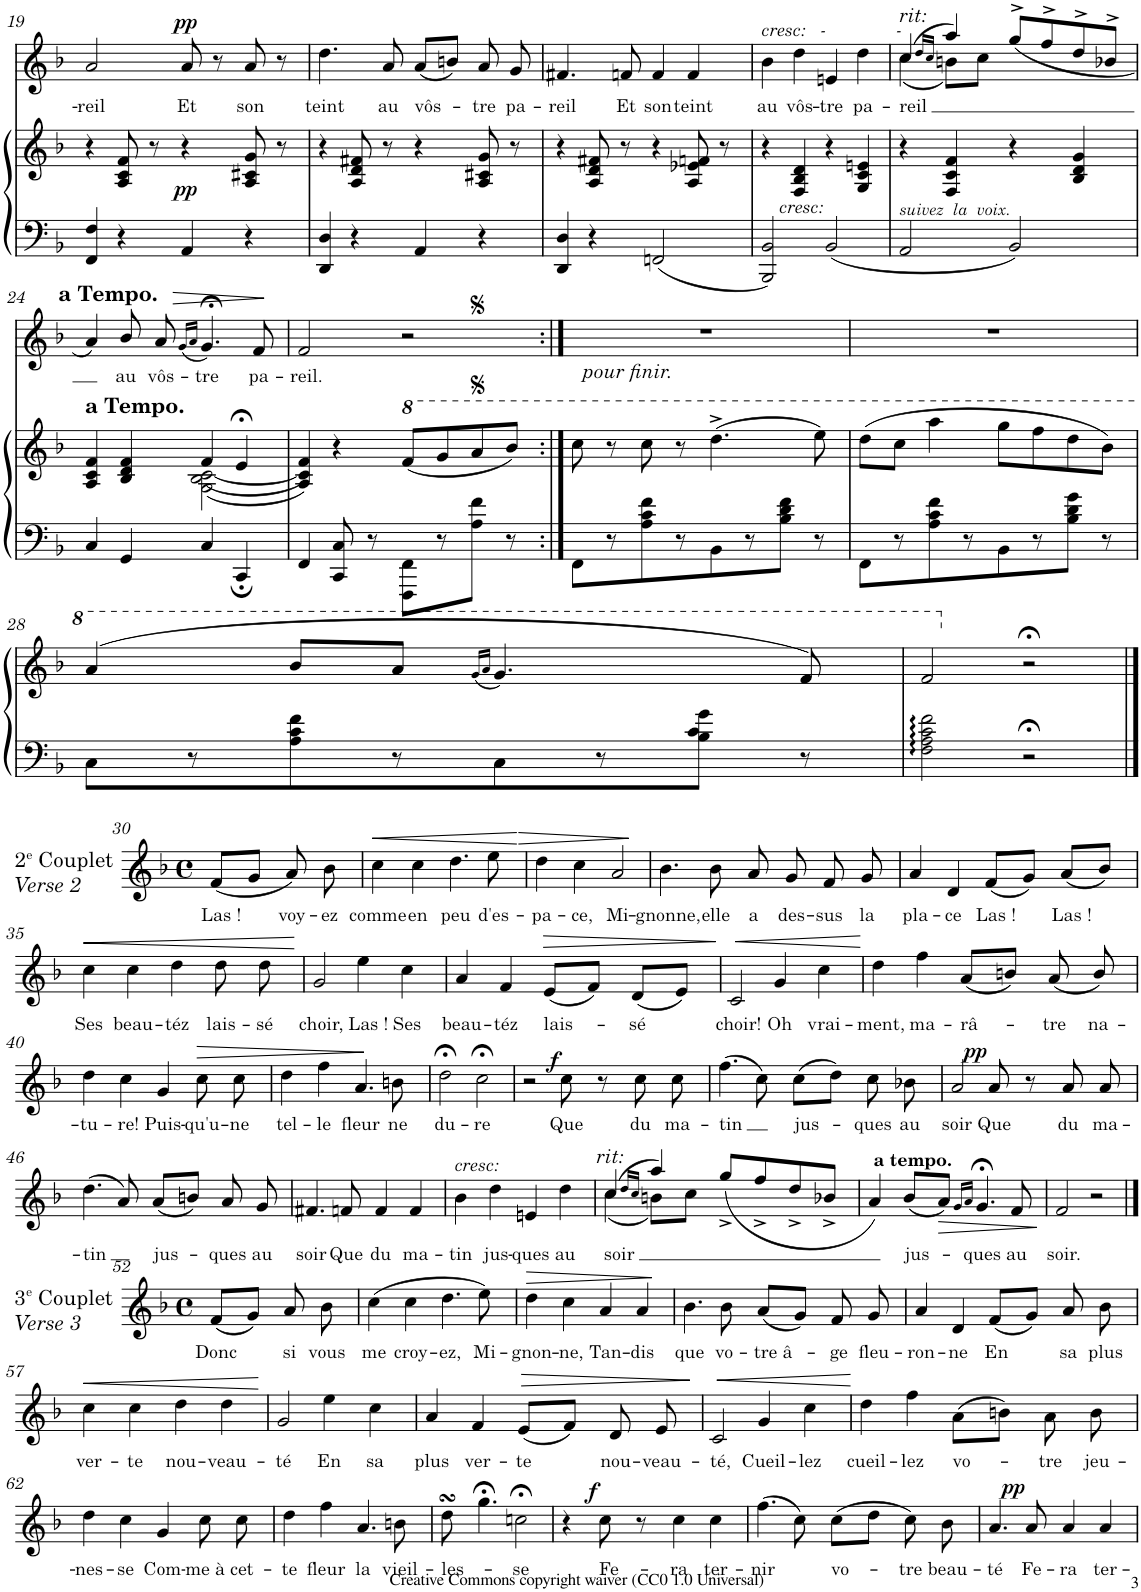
**kern	**kern	**dynam	**kern	**text	**dynam
*part2	*part2	*part2	*part1	*part1	*part1
*staff3	*staff2	*staff2/3	*staff1	*staff1	*staff1
*I"Piano	*	*	*I"Chant Voice	*	*
*I'Pno	*	*	*	*	*
!!LO:PB:g=z
*clefF4	*clefG2	*	*clefG2	*	*
*k[b-]	*k[b-]	*	*k[b-]	*	*
*M4/4	*M4/4	*	*M4/4	*	*
*met(c)	*met(c)	*	*met(c)	*	*
=19	=19	=19	=19	=19	=19
!	!	!	!	!LO:LY:b	!
4FF/ 4F/	4r	.	2a/	-reil	.
4r	8A/ 8c/ 8f/	.	.	.	.
.	8r	.	.	.	.
!	!	!LO:DY:b	!	!LO:LY:b	!LO:DY:a
4AA/	4r	pp	8a/	Et	pp
.	.	.	8r	.	.
!	!	!	!	!LO:LY:b	!
4r	8A/ 8c#X/ 8g/	.	8a/	son	.
.	8r	.	8r	.	.
=20	=20	=20	=20	=20	=20
!	!	!	!	!LO:LY:b	!
4DD/ 4D/	4r	.	4.dd\	teint	.
4r	8A/ 8d/ 8f#X/	.	.	.	.
!	!	!	!	!LO:LY:b	!
.	8r	.	8a/	au	.
!	!	!	!	!LO:LY:b	!
4AA/	4r	.	(8a/L	vôs-	.
.	.	.	8bn/J)	.	.
!	!	!	!	!LO:LY:b	!
4r	8A/ 8c#X/ 8g/	.	8a/	-tre	.
!	!	!	!	!LO:LY:b	!
.	8r	.	8g/	pa-	.
=21	=21	=21	=21	=21	=21
!	!	!	!	!LO:LY:b	!
4DD/ 4D/	4r	.	4.f#X/	-reil	.
4r	8A/ 8d/ 8f#X/	.	.	.	.
!	!	!	!	!LO:LY:b	!
.	8r	.	8fn/	Et	.
!	!	!	!	!LO:LY:b	!
2FFn/	4r	.	4f/	son	.
!	!	!	!	!LO:LY:b	!
.	8A/ 8e-X/ 8fn/	.	4f/	teint	.
.	8r	.	.	.	.
=22	=22	=22	=22	=22	=22
!	!	!	!LO:TX:a:i:t=cresc&colon;   -              -	!	!
!	!LO:TX:b:i:t=cresc&colon;	!	!	!	!
!	!	!	!	!LO:LY:b	!
2BBB-/ 2BB-/	4r	.	4b-\	au	.
!	!	!	!	!LO:LY:b	!
.	4F/ 4B-/ 4d/	.	4dd\	vôs-	.
!	!	!	!	!LO:LY:b	!
2BB-/	4r	.	4en/	-tre	.
!	!	!	!	!LO:LY:b	!
.	4G/ 4c/ 4en/	.	4dd\	pa-	.
=23	=23	=23	=23	=23	=23
!	!	!	!LO:TX:a:i:t=rit&colon;	!	!
!LO:TX:a:i:t=suivez  la  voix.	!	!	!	!	!
!	!	!	!	!LO:LY:b	!
*	*	*	*^	*	*
2AA/	4r	.	(4cc/	(4cc\	-reil	.
.	.	.	.	16qdd/LL	.	.
.	.	.	.	16qcc/JJ	.	.
.	4F/ 4c/ 4f/	.	4aa/)	8bn\L)	.	.
.	.	.	.	8cc\J	.	.
2BB-/	4r	.	(8gg^>/L	2ryy	.	.
.	.	.	8ff^>/	.	.	.
.	4B-/ 4d/ 4g/	.	8dd^>/	.	.	.
.	.	.	8b-X^>/J	.	.	.
*	*	*	*v	*v	*	*
!!LO:LB:g=z
=24	=24	=24	=24	=24	=24
*	*^	*	*	*	*
!	!	!	!	!LO:TX:a:B:t=a Tempo.	!	!
!	!LO:TX:a:B:t=a Tempo.	!	!	!	!	!
4C/	4A/ 4c/ 4f/	2ryy	.	4a/)	.	.
!	!	!	!	!	!LO:LY:b	!
4GG/	4B-/ 4d/ 4f/	.	.	8b-/	au	.
!	!	!	!	!	!LO:LY:b	!LO:HP:b
.	.	.	.	8a/	vôs-	>
.	.	.	.	(16qg/LL	.	.
.	.	.	.	16qa/JJ	.	.
!	!	!	!	!	!LO:LY:b	!
4C/	4f/	((2G\ 2B-\ [2c\	.	4.g;</)	-tre	.
4CC;/	4e;</	.	.	.	.	.
!	!	!	!	!	!LO:LY:b	!
.	.	.	.	8f/	pa-	.
*	*v	*v	*	*	*	*
.	.	.	.	.	]
=25	=25	=25	=25	=25	=25
!	!	!	!	!LO:LY:b	!
4FF/	4A/ 4c/] 4f/))	.	2f/	-reil.	.
8CC/ 8C/	4r	.	.	.	.
8r	.	.	.	.	.
*	*8va	*	*	*	*
8FFF\ 8FF\L	(8ff/L	.	2r	.	.
8r	8gg/	.	.	.	.
8A\ 8f\J	8aa/	.	.	.	.
8r	8bb-/J)	.	.	.	.
=26:|!	=26:|!	=26:|!	=26:|!	=26:|!	=26:|!
!	!LO:TX:a:i:t=pour finir.	!	!	!	!
8FF\L	8ccc\	.	1r	.	.
8r	8r	.	.	.	.
8A\ 8c\ 8f\	8ccc\	.	.	.	.
8r	8r	.	.	.	.
8BB-\	(4.ddd^\	.	.	.	.
8r	.	.	.	.	.
8B-\ 8d\ 8f\J	.	.	.	.	.
8r	8eee\)	.	.	.	.
=27	=27	=27	=27	=27	=27
8FF\L	(8ddd\L	.	1r	.	.
8r	8ccc\J	.	.	.	.
8A\ 8c\ 8f\	4aaa\	.	.	.	.
8r	.	.	.	.	.
8BB-\	8ggg\L	.	.	.	.
8r	8fff\	.	.	.	.
8B-\ 8d\ 8g\J	8ddd\	.	.	.	.
8r	8bb-\J)	.	.	.	.
!!LO:LB:g=z
=28	=28	=28	=28	=28	=28
8C\L	(>4aa/	.	1r	.	.
8r	.	.	.	.	.
8A\ 8c\ 8f\	8bb-/L	.	.	.	.
8r	8aa/J	.	.	.	.
.	(16qgg/LL	.	.	.	.
.	16qaa/JJ	.	.	.	.
8C\	4.gg/)	.	.	.	.
8r	.	.	.	.	.
8B-\ 8c\ 8g\J	.	.	.	.	.
8r	8ff/)	.	.	.	.
=29	=29	=29	=29	=29	=29
2F\: 2A\: 2c\: 2f\:	2ff/	.	1r	.	.
*	*X8va	*	*	*	*
2r;<	2r;<	.	.	.	.
!!LO:LB:g=z
==30	==30	==30	==30	==30	==30
*M4/4	*M4/4	*	*M4/4	*	*
*met(c)	*met(c)	*	*met(c)	*	*
!	!	!	!	!LO:LY:b	!
2r	2r	.	(8f/L	Las !	.
.	.	.	8g/J	.	.
!	!	!	!	!LO:LY:b	!
.	.	.	8a/)	voy-	.
!	!	!	!	!LO:LY:b	!
.	.	.	8b-\	-ez	.
=31	=31	=31	=31	=31	=31
!	!	!	!	!LO:LY:b	!LO:HP:b
1r	1r	.	4cc\	comme	<
!	!	!	!	!LO:LY:b	!
.	.	.	4cc\	en	.
!	!	!	!	!LO:LY:b	!
.	.	.	4.dd\	peu	.
!	!	!	!	!LO:LY:b	!
.	.	.	8ee\	d'es-	.
.	.	.	.	.	[
=32	=32	=32	=32	=32	=32
!	!	!	!	!LO:LY:b	!LO:HP:b
1r	1r	.	4dd\	-pa-	>
!	!	!	!	!LO:LY:b	!
.	.	.	4cc\	-ce,	.
!	!	!	!	!LO:LY:b	!
.	.	.	2a/	Mi-	.
.	.	.	.	.	]
=33	=33	=33	=33	=33	=33
!	!	!	!	!LO:LY:b	!
1r	1r	.	4.b-\	-gnonne,	.
!	!	!	!	!LO:LY:b	!
.	.	.	8b-\	elle	.
!	!	!	!	!LO:LY:b	!
.	.	.	8a/	a	.
!	!	!	!	!LO:LY:b	!
.	.	.	8g/	des-	.
!	!	!	!	!LO:LY:b	!
.	.	.	8f/	-sus	.
!	!	!	!	!LO:LY:b	!
.	.	.	8g/	la	.
=34	=34	=34	=34	=34	=34
!	!	!	!	!LO:LY:b	!
1r	1r	.	4a/	pla-	.
!	!	!	!	!LO:LY:b	!
.	.	.	4d/	-ce	.
!	!	!	!	!LO:LY:b	!
.	.	.	(8f/L	Las !	.
.	.	.	8g/J)	.	.
!	!	!	!	!LO:LY:b	!
.	.	.	(8a/L	Las !	.
.	.	.	8b-/J)	.	.
!!LO:LB:g=z
=35	=35	=35	=35	=35	=35
!	!	!	!	!LO:LY:b	!LO:HP:b
1r	1r	.	4cc\	Ses	<
!	!	!	!	!LO:LY:b	!
.	.	.	4cc\	beau-	.
!	!	!	!	!LO:LY:b	!
.	.	.	4dd\	-téz	.
!	!	!	!	!LO:LY:b	!
.	.	.	8dd\	lais-	.
!	!	!	!	!LO:LY:b	!
.	.	.	8dd\	-sé	.
.	.	.	.	.	[
=36	=36	=36	=36	=36	=36
!	!	!	!	!LO:LY:b	!
1r	1r	.	2g/	choir,	.
!	!	!	!	!LO:LY:b	!
.	.	.	4ee\	Las !	.
!	!	!	!	!LO:LY:b	!
.	.	.	4cc\	Ses	.
=37	=37	=37	=37	=37	=37
!	!	!	!	!LO:LY:b	!
1r	1r	.	4a/	beau-	.
!	!	!	!	!LO:LY:b	!
.	.	.	4f/	-téz	.
!	!	!	!	!LO:LY:b	!LO:HP:b
.	.	.	(8e/L	lais-	>
.	.	.	8f/J)	.	.
!	!	!	!	!LO:LY:b	!
.	.	.	(8d/L	-sé	.
.	.	.	8e/J)	.	.
.	.	.	.	.	]
=38	=38	=38	=38	=38	=38
!	!	!	!	!LO:LY:b	!LO:HP:b
1r	1r	.	2c/	choir!	<
!	!	!	!	!LO:LY:b	!
.	.	.	4g/	Oh	.
!	!	!	!	!LO:LY:b	!
.	.	.	4cc\	vrai-	.
.	.	.	.	.	[
=39	=39	=39	=39	=39	=39
!	!	!	!	!LO:LY:b	!
1r	1r	.	4dd\	-ment,	.
!	!	!	!	!LO:LY:b	!
.	.	.	4ff\	ma-	.
!	!	!	!	!LO:LY:b	!
.	.	.	(8a/L	-râ-	.
.	.	.	8bn/J)	.	.
!	!	!	!	!LO:LY:b	!
.	.	.	(8a/	-tre	.
!	!	!	!	!LO:LY:b	!
.	.	.	8b/)	na-	.
!!LO:LB:g=z
=40	=40	=40	=40	=40	=40
!	!	!	!	!LO:LY:b	!
1r	1r	.	4dd\	-tu-	.
!	!	!	!	!LO:LY:b	!
.	.	.	4cc\	-re!	.
!	!	!	!	!LO:LY:b	!
.	.	.	4g/	Puis-	.
!	!	!	!	!LO:LY:b	!LO:HP:b
.	.	.	8cc\	-qu'u-	>
!	!	!	!	!LO:LY:b	!
.	.	.	8cc\	-ne	.
=41	=41	=41	=41	=41	=41
!	!	!	!	!LO:LY:b	!
1r	1r	.	4dd\	tel-	.
!	!	!	!	!LO:LY:b	!
.	.	.	4ff\	-le	.
!	!	!	!	!LO:LY:b	!
.	.	.	4.a/	fleur	]
!	!	!	!	!LO:LY:b	!
.	.	.	8bn\	ne	.
=42	=42	=42	=42	=42	=42
!	!	!	!	!LO:LY:b	!
1r	1r	.	2dd;<\	du-	.
!	!	!	!	!LO:LY:b	!
.	.	.	2cc;<\	-re	.
=43	=43	=43	=43	=43	=43
1r	1r	.	2r	.	.
!	!	!	!	!LO:LY:b	!LO:DY:a
.	.	.	8cc\	Que	f
.	.	.	8r	.	.
!	!	!	!	!LO:LY:b	!
.	.	.	8cc\	du	.
!	!	!	!	!LO:LY:b	!
.	.	.	8cc\	ma-	.
=44	=44	=44	=44	=44	=44
!	!	!	!	!LO:LY:b	!
1r	1r	.	(4.ff\	-tin	.
.	.	.	8cc\)	.	.
!	!	!	!	!LO:LY:b	!
.	.	.	(8cc\L	jus-	.
.	.	.	8dd\J)	.	.
!	!	!	!	!LO:LY:b	!
.	.	.	8cc\	-ques	.
!	!	!	!	!LO:LY:b	!
.	.	.	8b-X\	au	.
=45	=45	=45	=45	=45	=45
!	!	!	!	!LO:LY:b	!
1r	1r	.	2a/	soir	.
!	!	!	!	!LO:LY:b	!LO:DY:a
.	.	.	8a/	Que	pp
.	.	.	8r	.	.
!	!	!	!	!LO:LY:b	!
.	.	.	8a/	du	.
!	!	!	!	!LO:LY:b	!
.	.	.	8a/	ma-	.
!!LO:LB:g=z
=46	=46	=46	=46	=46	=46
!	!	!	!	!LO:LY:b	!
1r	1r	.	(4.dd\	-tin	.
.	.	.	8a/)	.	.
!	!	!	!	!LO:LY:b	!
.	.	.	(8a/L	jus-	.
.	.	.	8bn/J)	.	.
!	!	!	!	!LO:LY:b	!
.	.	.	8a/	-ques	.
!	!	!	!	!LO:LY:b	!
.	.	.	8g/	au	.
=47	=47	=47	=47	=47	=47
!	!	!	!	!LO:LY:b	!
1r	1r	.	4.f#X/	soir	.
!	!	!	!	!LO:LY:b	!
.	.	.	8fn/	Que	.
!	!	!	!	!LO:LY:b	!
.	.	.	4f/	du	.
!	!	!	!	!LO:LY:b	!
.	.	.	4f/	ma-	.
=48	=48	=48	=48	=48	=48
!	!	!	!LO:TX:a:i:t=cresc&colon;	!	!
!	!	!	!	!LO:LY:b	!
1r	1r	.	4b-\	-tin	.
!	!	!	!	!LO:LY:b	!
.	.	.	4dd\	jus-	.
!	!	!	!	!LO:LY:b	!
.	.	.	4en/	-ques	.
!	!	!	!	!LO:LY:b	!
.	.	.	4dd\	au	.
=49	=49	=49	=49	=49	=49
!	!	!	!LO:TX:a:i:t=rit&colon;	!	!
!	!	!	!	!LO:LY:b	!
*	*	*	*^	*	*
1r	1r	.	(4cc/	(4cc\	-soir	.
.	.	.	.	16qdd/LL	.	.
.	.	.	.	16qcc/JJ	.	.
.	.	.	4aa/)	8bn\L)	.	.
.	.	.	.	8cc\J	.	.
.	.	.	(8gg^</L	2ryy	.	.
.	.	.	8ff^</	.	.	.
.	.	.	8dd^</	.	.	.
.	.	.	8b-X^</J	.	.	.
*	*	*	*v	*v	*	*
=50	=50	=50	=50	=50	=50
!	!	!	!LO:TX:a:B:t=a tempo.	!	!
1r	1r	.	4a/)	.	.
!	!	!	!	!LO:LY:b	!
.	.	.	(8b-/L	jus-	.
!	!	!	!	!	!LO:HP:b
.	.	.	8a/J)	.	>
.	.	.	16qg/LL	.	.
.	.	.	16qa/JJ	.	.
!	!	!	!	!LO:LY:b	!
.	.	.	4.g;</	-ques	.
!	!	!	!	!LO:LY:b	!
.	.	.	8f/	au	.
.	.	.	.	.	]
=51	=51	=51	=51	=51	=51
!	!	!	!	!LO:LY:b	!
1r	1r	.	2f/	soir.	.
.	.	.	2r	.	.
!!LO:LB:g=z
==52	==52	==52	==52	==52	==52
*M4/4	*M4/4	*	*M4/4	*	*
*met(c)	*met(c)	*	*met(c)	*	*
!	!	!	!	!LO:LY:b	!
2r	2r	.	(8f/L	Donc	.
.	.	.	8g/J)	.	.
!	!	!	!	!LO:LY:b	!
.	.	.	8a/	si	.
!	!	!	!	!LO:LY:b	!
.	.	.	8b-\	vous	.
=53	=53	=53	=53	=53	=53
!	!	!	!	!LO:LY:b	!
1r	1r	.	(4cc\	me	.
!	!	!	!	!LO:LY:b	!
.	.	.	4cc\	croy-	.
!	!	!	!	!LO:LY:b	!
.	.	.	4.dd\	-ez,	.
!	!	!	!	!LO:LY:b	!
.	.	.	8ee\)	Mi-	.
=54	=54	=54	=54	=54	=54
!	!	!	!	!LO:LY:b	!LO:HP:b
1r	1r	.	4dd\	-gnon-	>
!	!	!	!	!LO:LY:b	!
.	.	.	4cc\	-ne,	.
!	!	!	!	!LO:LY:b	!
.	.	.	4a/	Tan-	.
!	!	!	!	!LO:LY:b	!
.	.	.	4a/	-dis	.
.	.	.	.	.	]
=55	=55	=55	=55	=55	=55
!	!	!	!	!LO:LY:b	!
1r	1r	.	4.b-\	que	.
!	!	!	!	!LO:LY:b	!
.	.	.	8b-\	vo-	.
!	!	!	!	!LO:LY:b	!
.	.	.	(8a/L	-tre â-	.
.	.	.	8g/J)	.	.
!	!	!	!	!LO:LY:b	!
.	.	.	8f/	-ge	.
!	!	!	!	!LO:LY:b	!
.	.	.	8g/	fleu-	.
=56	=56	=56	=56	=56	=56
!	!	!	!	!LO:LY:b	!
1r	1r	.	4a/	-ron-	.
!	!	!	!	!LO:LY:b	!
.	.	.	4d/	-ne	.
!	!	!	!	!LO:LY:b	!
.	.	.	(8f/L	En	.
.	.	.	8g/J)	.	.
!	!	!	!	!LO:LY:b	!
.	.	.	8a/	sa	.
!	!	!	!	!LO:LY:b	!
.	.	.	8b-\	plus	.
!!LO:LB:g=z
=57	=57	=57	=57	=57	=57
!	!	!	!	!LO:LY:b	!LO:HP:b
1r	1r	.	4cc\	ver-	<
!	!	!	!	!LO:LY:b	!
.	.	.	4cc\	-te	.
!	!	!	!	!LO:LY:b	!
.	.	.	4dd\	nou-	.
!	!	!	!	!LO:LY:b	!
.	.	.	4dd\	-veau-	.
.	.	.	.	.	[
=58	=58	=58	=58	=58	=58
!	!	!	!	!LO:LY:b	!
1r	1r	.	2g/	-té	.
!	!	!	!	!LO:LY:b	!
.	.	.	4ee\	En	.
!	!	!	!	!LO:LY:b	!
.	.	.	4cc\	sa	.
=59	=59	=59	=59	=59	=59
!	!	!	!	!LO:LY:b	!
1r	1r	.	4a/	plus	.
!	!	!	!	!LO:LY:b	!
.	.	.	4f/	ver-	.
!	!	!	!	!LO:LY:b	!LO:HP:b
.	.	.	(8e/L	-te	>
.	.	.	8f/J)	.	.
!	!	!	!	!LO:LY:b	!
.	.	.	8d/	nou-	.
!	!	!	!	!LO:LY:b	!
.	.	.	8e/	-veau-	.
.	.	.	.	.	]
=60	=60	=60	=60	=60	=60
!	!	!	!	!LO:LY:b	!LO:HP:b
1r	1r	.	2c/	-té,	<
!	!	!	!	!LO:LY:b	!
.	.	.	4g/	Cueil-	.
!	!	!	!	!LO:LY:b	!
.	.	.	4cc\	-lez	.
=61	=61	=61	=61	=61	=61
!	!	!	!	!LO:LY:b	!
1r	1r	.	4dd\	cueil-	.
!	!	!	!	!LO:LY:b	!
.	.	.	4ff\	-lez	[
!	!	!	!	!LO:LY:b	!
.	.	.	(8a\L	vo-	.
.	.	.	8bn\J)	.	.
!	!	!	!	!LO:LY:b	!
.	.	.	8a\	-tre	.
!	!	!	!	!LO:LY:b	!
.	.	.	8b\	jeu-	.
!!LO:LB:g=z
=62	=62	=62	=62	=62	=62
!	!	!	!	!LO:LY:b	!
1r	1r	.	4dd\	-nes-	.
!	!	!	!	!LO:LY:b	!
.	.	.	4cc\	-se	.
!	!	!	!	!LO:LY:b	!
.	.	.	4g/	Com-	.
!	!	!	!	!LO:LY:b	!
.	.	.	8cc\	-me à	.
!	!	!	!	!LO:LY:b	!
.	.	.	8cc\	cet-	.
=63	=63	=63	=63	=63	=63
!	!	!	!	!LO:LY:b	!
1r	1r	.	4dd\	-te	.
!	!	!	!	!LO:LY:b	!
.	.	.	4ff\	fleur	.
!	!	!	!	!LO:LY:b	!
.	.	.	4.a/	la	.
!	!	!	!	!LO:LY:b	!
.	.	.	8bn\	vieil-	.
=64	=64	=64	=64	=64	=64
!	!	!	!	!LO:LY:b	!
1r	1r	.	8ddsSSS\	-les-	.
.	.	.	4.gg;<\	.	.
!	!	!	!	!LO:LY:b	!
.	.	.	2ccn;<\	-se	.
=65	=65	=65	=65	=65	=65
1r	1r	.	4r	.	.
!	!	!	!	!LO:LY:b	!LO:DY:a
.	.	.	8cc\	Fe-	f
.	.	.	8r	.	.
!	!	!	!	!LO:LY:b	!
.	.	.	4cc\	-ra	.
!	!	!	!	!LO:LY:b	!
.	.	.	4cc\	ter-	.
=66	=66	=66	=66	=66	=66
!	!	!	!	!LO:LY:b	!
1r	1r	.	(4.ff\	-nir	.
.	.	.	8cc\)	.	.
!	!	!	!	!LO:LY:b	!
.	.	.	(8cc\L	vo-	.
.	.	.	8dd\J	.	.
!	!	!	!	!LO:LY:b	!
.	.	.	8cc\)	-tre	.
!	!	!	!	!LO:LY:b	!
.	.	.	8b-\	beau-	.
=67	=67	=67	=67	=67	=67
!	!	!	!	!LO:LY:b	!
1r	1r	.	4.a/	-té	.
!	!	!	!	!LO:LY:b	!LO:DY:a
.	.	.	8a/	Fe-	pp
!	!	!	!	!LO:LY:b	!
.	.	.	4a/	-ra	.
!	!	!	!	!LO:LY:b	!
.	.	.	4a/	ter-	.
=	=	=	=	=	=
*-	*-	*-	*-	*-	*-
